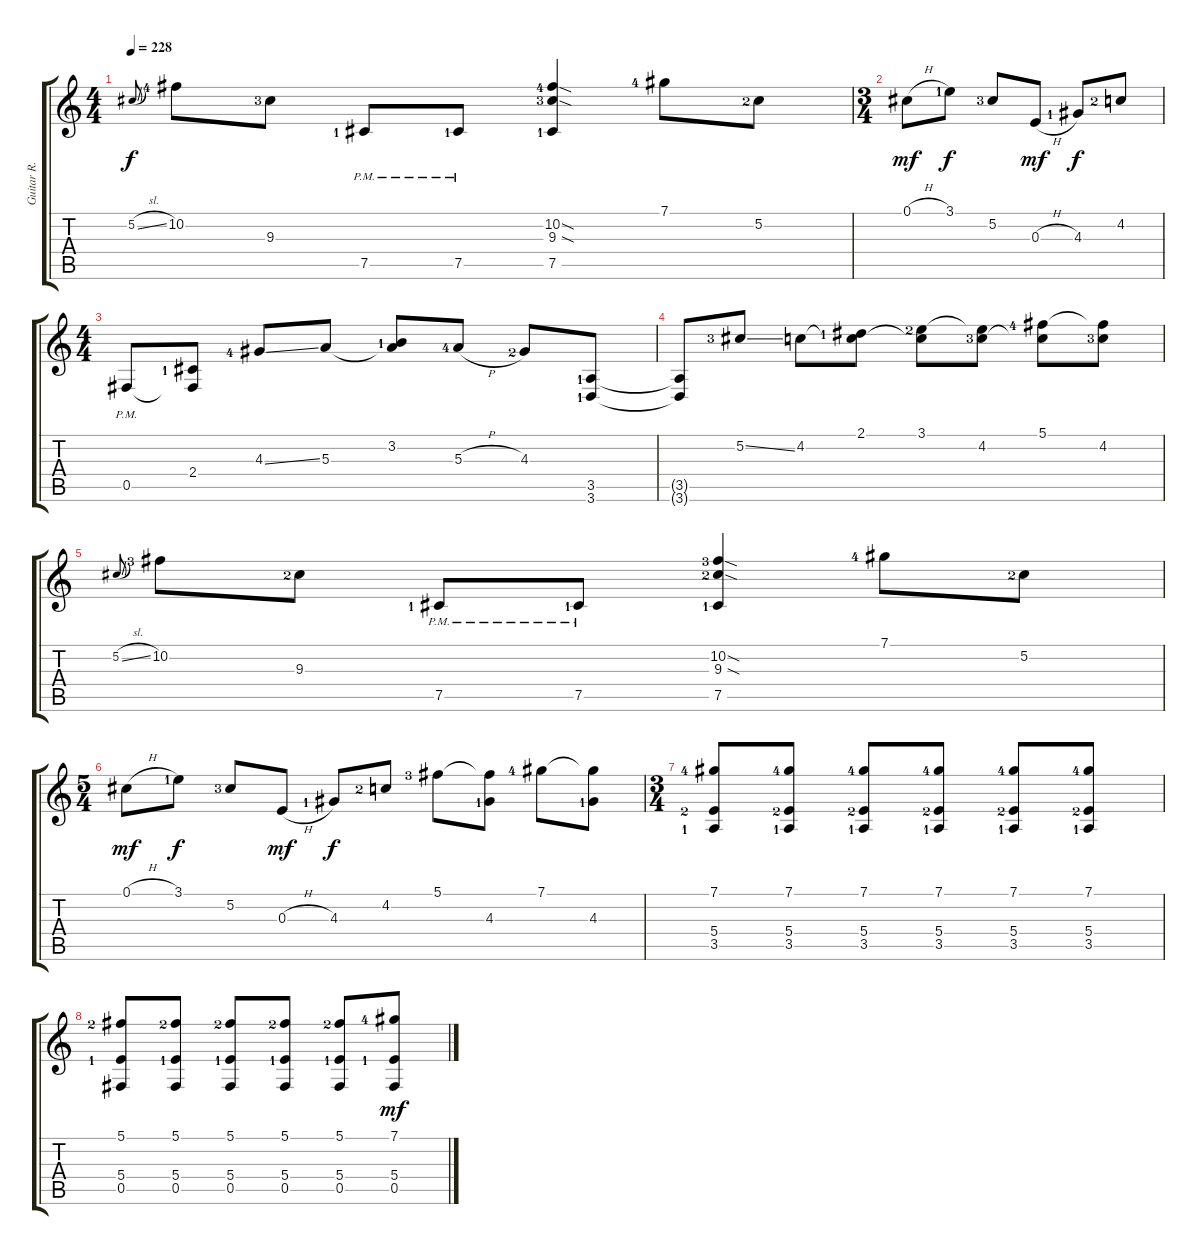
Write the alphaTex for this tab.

\track ("Guitar R." "Guitar R.") {instrument distortionguitar}
\staff {score tabs}
\tuning (Db4 Ab3 E3 B2 Gb2 B1) {hide}
\ts (4 4)
\tempo 228
\clef g2
\ks c
5.2{sl}.8{gr onbeat dy f instrument distortionguitar} 10.2{lf 5}.8 9.3{lf 4}.8 7.5{pm lf 2}.8 7.5{pm lf 2}.8 (10.2{sod lf 5} 9.3{sod lf 4} 7.5{lf 2}).4 7.1{lf 5}.8 5.2{lf 3}.8 |
\ts (3 4)
0.1{h}.8{dy mf} 3.1{lf 2}.8{dy f} 5.2{lf 4}.8 0.3{h}.8{dy mf} 4.3{lf 2}.8{dy f} 4.2{lf 3}.8 |
\ts (4 4)
0.5{pm}.8 (2.4{lf 2} 0.5{t}).8 4.3{ss lf 5}.8 5.3.8 (3.2{lf 2} 5.3{t}).8 5.3{h lf 5}.8 4.3{lf 3}.8 (3.5{lf 2} 3.6{lf 2}).8 |
(3.5{t} 3.6{t}).8 5.2{ss lf 4}.8 4.2.8 (2.1{lf 2} 4.2{t}).8 (3.1{lf 3} 4.2{t}).8 (3.1{t} 4.2{lf 4}).8 (5.1{lf 5} 4.2{t}).8 (5.1{t} 4.2{lf 4}).8 |
5.2{sl}.8{gr onbeat} 10.2{lf 4}.8 9.3{lf 3}.8 7.5{pm lf 2}.8 7.5{pm lf 2}.8 (10.2{sod lf 4} 9.3{sod lf 3} 7.5{lf 2}).4 7.1{lf 5}.8 5.2{lf 3}.8 |
\ts (5 4)
0.1{h}.8{dy mf} 3.1{lf 2}.8{dy f} 5.2{lf 4}.8 0.3{h}.8{dy mf} 4.3{lf 2}.8{dy f} 4.2{lf 3}.8 5.1{lf 4}.8 (5.1{t} 4.3{lf 2}).8 7.1{lf 5}.8 (7.1{t} 4.3{lf 2}).8 |
\ts (3 4)
(7.1{lf 5} 5.4{lf 3} 3.5{lf 2}).8 (7.1{lf 5} 5.4{lf 3} 3.5{lf 2}).8 (7.1{lf 5} 5.4{lf 3} 3.5{lf 2}).8 (7.1{lf 5} 5.4{lf 3} 3.5{lf 2}).8 (7.1{lf 5} 5.4{lf 3} 3.5{lf 2}).8 (7.1{lf 5} 5.4{lf 3} 3.5{lf 2}).8 |
(5.1{lf 3} 5.4{lf 2} 0.5).8 (5.1{lf 3} 5.4{lf 2} 0.5).8 (5.1{lf 3} 5.4{lf 2} 0.5).8 (5.1{lf 3} 5.4{lf 2} 0.5).8 (5.1{lf 3} 5.4{lf 2} 0.5).8 (7.1{lf 5} 5.4{lf 2} 0.5).8{dy mf}
